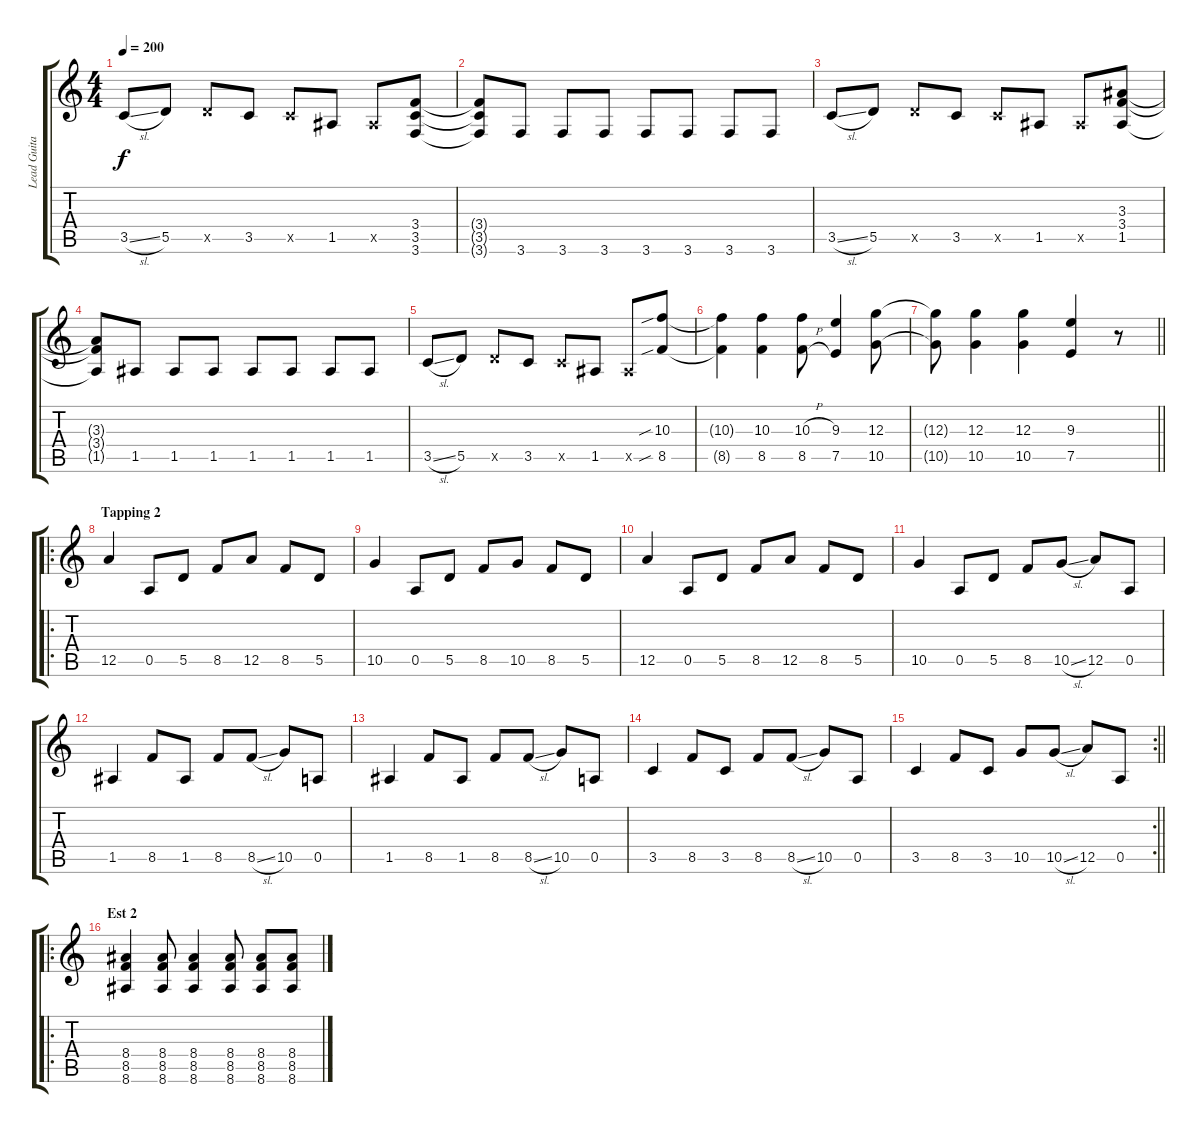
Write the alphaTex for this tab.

\track ("Lead Guitar" "Lead Guita") {instrument distortionguitar}
\staff {score tabs}
\tuning (E4 B3 G3 D3 A2 D2) {hide}
\ts (4 4)
\tempo 200
\clef g2
\ks c
3.5{sl}.8{dy f} 5.5.8 5.5{x}.8 3.5.8 3.5{x}.8 1.5.8 1.5{x}.8 (3.4 3.5 3.6).8 |
(3.4{t} 3.5{t} 3.6{t}).8 3.6.8 3.6.8 3.6.8 3.6.8 3.6.8 3.6.8 3.6.8 |
3.5{sl}.8 5.5.8 5.5{x}.8 3.5.8 3.5{x}.8 1.5.8 1.5{x}.8 (3.3 3.4 1.5).8 |
(3.3{t} 3.4{t} 1.5{t}).8 1.5.8 1.5.8 1.5.8 1.5.8 1.5.8 1.5.8 1.5.8 |
3.5{sl}.8 5.5.8 5.5{x}.8 3.5.8 3.5{x}.8 1.5.8 1.5{x}.8 (10.3{sib} 8.5{sib}).8 |
(10.3{t} 8.5{t}).4 (10.3 8.5).4 (10.3{h} 8.5{h}).8 (9.3 7.5).4 (12.3 10.5).8 |
\barLineRight lightlight
(12.3{t} 10.5{t}).8 (12.3 10.5).4 (12.3 10.5).4 (9.3 7.5).4 r.8 |
\ro
\section ("" "Tapping 2")
12.5.4 0.5.8 5.5.8 8.5.8 12.5.8 8.5.8 5.5.8 |
10.5.4 0.5.8 5.5.8 8.5.8 10.5.8 8.5.8 5.5.8 |
12.5.4 0.5.8 5.5.8 8.5.8 12.5.8 8.5.8 5.5.8 |
10.5.4 0.5.8 5.5.8 8.5.8 10.5{sl}.8 12.5.8 0.5.8 |
1.5.4 8.5.8 1.5.8 8.5.8 8.5{sl}.8 10.5.8 0.5.8 |
1.5.4 8.5.8 1.5.8 8.5.8 8.5{sl}.8 10.5.8 0.5.8 |
3.5.4 8.5.8 3.5.8 8.5.8 8.5{sl}.8 10.5.8 0.5.8 |
\rc 2
\barLineRight lightlight
3.5.4 8.5.8 3.5.8 10.5.8 10.5{sl}.8 12.5.8 0.5.8 |
\ro
\section ("" "Est 2")
(8.4 8.5 8.6).4 (8.4 8.5 8.6).8 (8.4 8.5 8.6).4 (8.4 8.5 8.6).8 (8.4 8.5 8.6).8 (8.4 8.5 8.6).8
